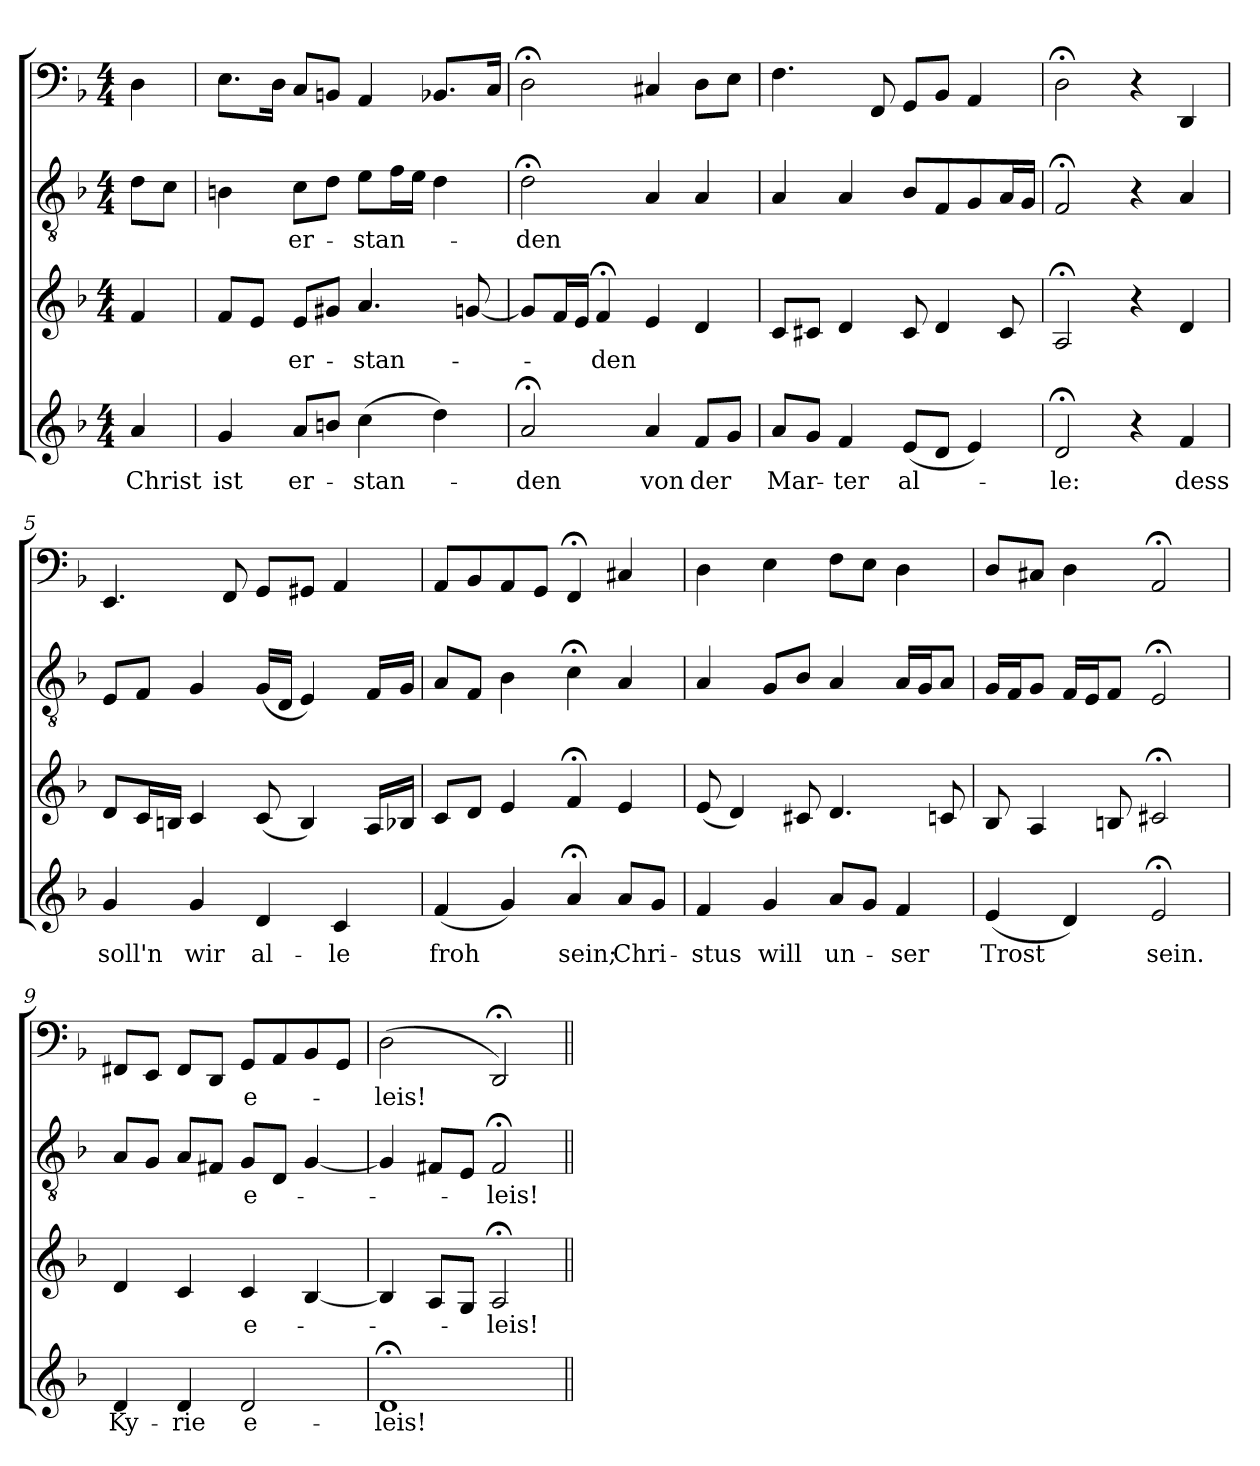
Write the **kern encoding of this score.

**kern	**text	**kern	**text	**kern	**text	**kern	**text
*part4	*part4	*part3	*part3	*part2	*part2	*part1	*part1
*staff4	*staff4	*staff3	*staff3	*staff2	*staff2	*staff1	*staff1
*clefG2	*	*clefG2	*	*clefGv2	*	*clefF4	*
*k[b-]	*	*k[b-]	*	*k[b-]	*	*k[b-]	*
*d:	*	*d:	*	*d:	*	*d:	*
*M4/4	*	*M4/4	*	*M4/4	*	*M4/4	*
=	=	=	=	=	=	=	=
4a/	Christ	4f/	.	8d\L	.	4D\	.
.	.	.	.	8c\J	.	.	.
=1	=1	=1	=1	=1	=1	=1	=1
4g/	ist	8f/L	.	4Bn\	.	8.E\L	.
.	.	8e/J	.	.	.	.	.
.	.	.	.	.	.	16D\Jk	.
8a/L	er-	8e/L	er-	8c\L	er-	8C/L	.
8bn/J	.	8g#X/J	.	8d\J	.	8BBn/J	.
(4cc\	-stan-	4.a/	-stan-	8e\L	-stan-	4AA/	.
.	.	.	.	16f\L	.	.	.
.	.	.	.	16e\JJ	.	.	.
4dd\)	.	.	.	4d\	.	8.BB-X/L	.
.	.	[8gn/	.	.	.	.	.
.	.	.	.	.	.	16C/Jk	.
=2	=2	=2	=2	=2	=2	=2	=2
2a;</	-den	8g/L]	.	2d;<\	-den	2D;<\	.
.	.	16f/L	.	.	.	.	.
.	.	16e/JJ	.	.	.	.	.
.	.	4f;</	-den	.	.	.	.
4a/	von	4e/	.	4A/	.	4C#X/	.
8f/L	der	4d/	.	4A/	.	8D\L	.
8g/J	.	.	.	.	.	8E\J	.
=3	=3	=3	=3	=3	=3	=3	=3
8a/L	Mar-	8c/L	.	4A/	.	4.F\	.
8g/J	.	8c#X/J	.	.	.	.	.
4f/	-ter	4d/	.	4A/	.	.	.
.	.	.	.	.	.	8FF/	.
(8e/L	al-	8c#/	.	8B-/L	.	8GG/L	.
8d/J	.	4d/	.	8F/	.	8BB-/J	.
4e/)	.	.	.	8G/	.	4AA/	.
.	.	8c#/	.	16A/L	.	.	.
.	.	.	.	16G/JJ	.	.	.
=4	=4	=4	=4	=4	=4	=4	=4
2d;</	-le:	2A;</	.	2F;</	.	2D;<\	.
4r	.	4r	.	4r	.	4r	.
4f/	dess	4d/	.	4A/	.	4DD/	.
=5	=5	=5	=5	=5	=5	=5	=5
4g/	soll'n	8d/L	.	8E/L	.	4.EE/	.
.	.	16c/L	.	8F/J	.	.	.
.	.	16Bn/JJ	.	.	.	.	.
4g/	wir	4c/	.	4G/	.	.	.
.	.	.	.	.	.	8FF/	.
4d/	al-	(8c/	.	(16G/LL	.	8GG/L	.
.	.	.	.	16D/JJ	.	.	.
.	.	4B/)	.	4E/)	.	8GG#X/J	.
4c/	-le	.	.	.	.	4AA/	.
.	.	16A/LL	.	16F/LL	.	.	.
.	.	16B-X/JJ	.	16G/JJ	.	.	.
=6	=6	=6	=6	=6	=6	=6	=6
(4f/	froh	8c/L	.	8A/L	.	8AA/L	.
.	.	8d/J	.	8F/J	.	8BB-/	.
4g/)	.	4e/	.	4B-\	.	8AA/	.
.	.	.	.	.	.	8GG/J	.
4a;</	sein;	4f;</	.	4c;<\	.	4FF;</	.
8a/L	Chri-	4e/	.	4A/	.	4C#X/	.
8g/J	.	.	.	.	.	.	.
=7	=7	=7	=7	=7	=7	=7	=7
4f/	-stus	(8e/	.	4A/	.	4D\	.
.	.	4d/)	.	.	.	.	.
4g/	will	.	.	8G/L	.	4E\	.
.	.	8c#X/	.	8B-/J	.	.	.
8a/L	un-	4.d/	.	4A/	.	8F\L	.
8g/J	.	.	.	.	.	8E\J	.
4f/	-ser	.	.	16A/LL	.	4D\	.
.	.	.	.	16G/J	.	.	.
.	.	8cn/	.	8A/J	.	.	.
=8	=8	=8	=8	=8	=8	=8	=8
(4e/	Trost	8B-/	.	16G/LL	.	8D/L	.
.	.	.	.	16F/J	.	.	.
.	.	4A/	.	8G/J	.	8C#X/J	.
4d/)	.	.	.	16F/LL	.	4D\	.
.	.	.	.	16E/J	.	.	.
.	.	8Bn/	.	8F/J	.	.	.
2e;</	sein.	2c#X;</	.	2E;</	.	2AA;</	.
=9	=9	=9	=9	=9	=9	=9	=9
4d/	Ky-	4d/	.	8A/L	.	8FF#X/L	.
.	.	.	.	8G/J	.	8EE/J	.
4d/	-rie	4c/	.	8A/L	.	8FF#/L	.
.	.	.	.	8F#X/J	.	8DD/J	.
2d/	e-	4c/	e-	8G/L	e-	8GG/L	e-
.	.	.	.	8D/J	.	8AA/	.
.	.	[4B-/	.	[4G/	.	8BB-/	.
.	.	.	.	.	.	8GG/J	.
=10	=10	=10	=10	=10	=10	=10	=10
1d;</	-leis!	4B-/]	.	4G/]	.	(2D\	-leis!
.	.	8A/L	.	8F#X/L	.	.	.
.	.	8G/J	.	8E/J	.	.	.
.	.	2A;</	-leis!	2F#;</	-leis!	2DD;</)	.
=||	=||	=||	=||	=||	=||	=||	=||
*-	*-	*-	*-	*-	*-	*-	*-
